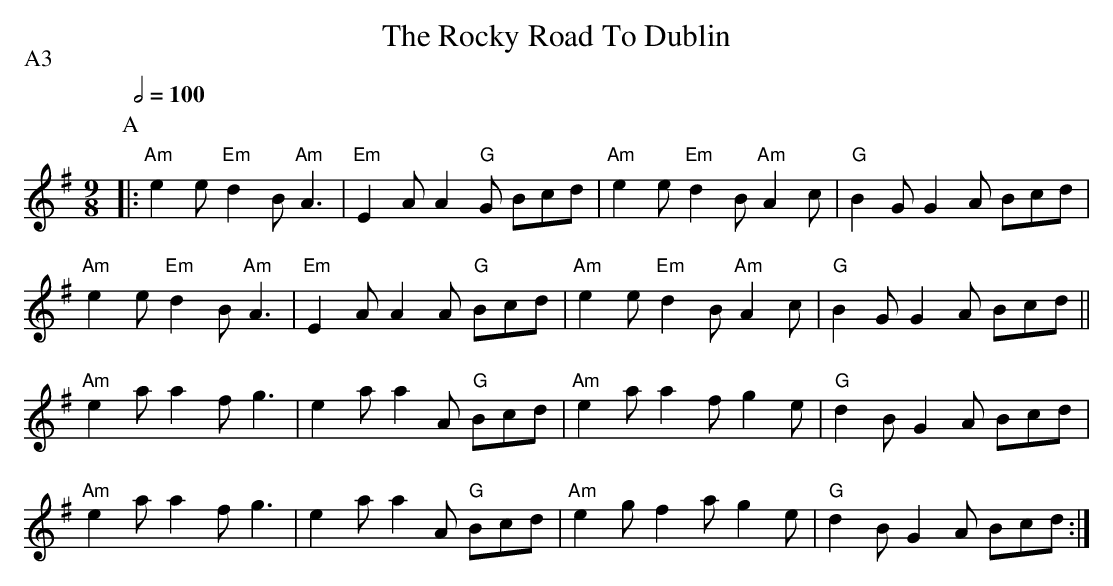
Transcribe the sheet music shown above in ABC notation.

X:1
T:The Rocky Road To Dublin
P:A3
M: 9/8
L: 1/8
Q:1/2=100
K: Ador
[P:A]|:"Am"e2e "Em"d2B "Am"A3|"Em"E2A A2"G"G Bcd|"Am"e2e "Em"d2B "Am"A2c|"G"B2G G2A Bcd|
"Am"e2e "Em"d2B "Am"A3|"Em"E2A A2A "G"Bcd|"Am"e2e "Em"d2B "Am"A2c|"G"B2G G2A Bcd||
"Am"e2a a2f g3|e2a a2A "G"Bcd|"Am"e2a a2f g2e|"G"d2B G2A Bcd|
"Am"e2a a2f g3|e2a a2A "G"Bcd|"Am"e2g f2a g2e|"G"d2B G2A Bcd:|]
